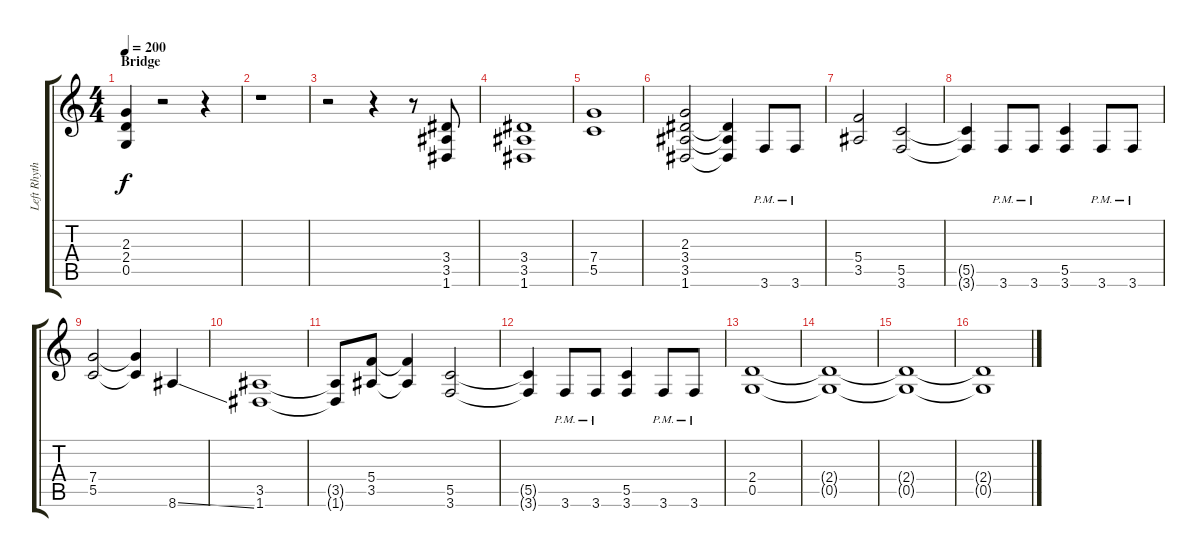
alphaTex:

\track ("Left Rhythm Gtr" "Left Rhyth") {instrument overdrivenguitar}
\staff {score tabs}
\tuning (D4 A3 F3 C3 G2 D2) {hide}
\ts (4 4)
\section ("" "Bridge")
\tempo 200
\clef g2
\ks c
(2.3 2.4 0.5).4{dy f} r.2 r.4 |
r.1 |
r.2 r.4 r.8 (3.4 3.5 1.6).8 |
(3.4 3.5 1.6).1 |
(7.4 5.5).1 |
(2.3 3.4 3.5 1.6).2 (3.4{t} 3.5{t} 1.6{t}).4 3.6{pm}.8 3.6{pm}.8 |
(5.4 3.5).2 (5.5 3.6).2 |
(5.5{t} 3.6{t}).4 3.6{pm}.8 3.6{pm}.8 (5.5 3.6).4 3.6{pm}.8 3.6{pm}.8 |
(7.4 5.5).2 (7.4{t} 5.5{t}).4 8.6{ss}.4 |
(3.5 1.6).1 |
(3.5{t} 1.6{t}).8 (5.4 3.5).8 (5.4{t} 3.5{t}).4 (5.5 3.6).2 |
(5.5{t} 3.6{t}).4 3.6{pm}.8 3.6{pm}.8 (5.5 3.6).4 3.6{pm}.8 3.6{pm}.8 |
(2.4 0.5).1 |
(2.4{t} 0.5{t}).1 |
(2.4{t} 0.5{t}).1 |
(2.4{t} 0.5{t}).1
